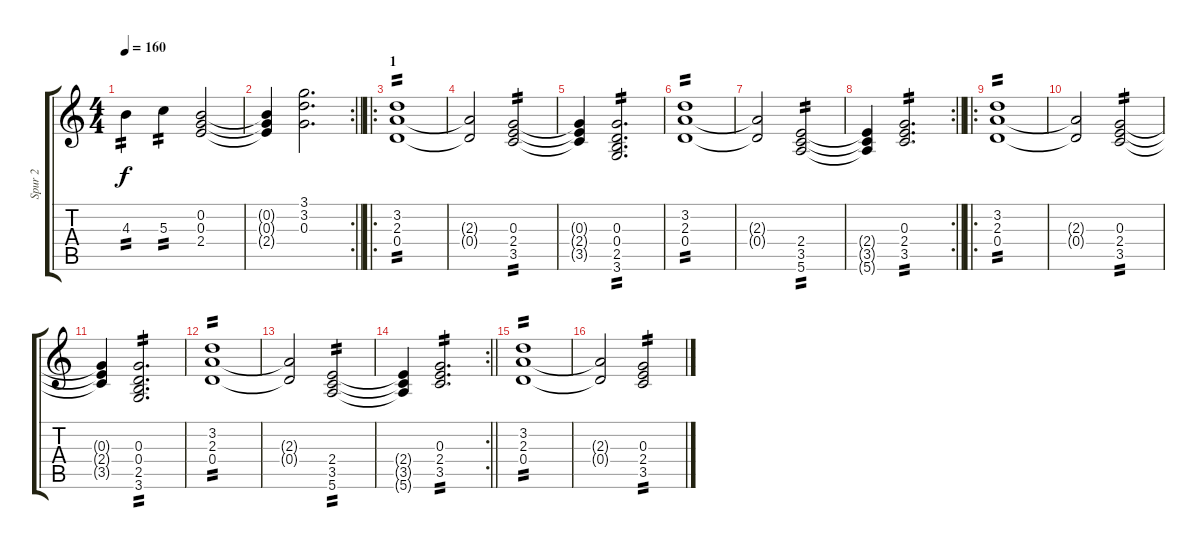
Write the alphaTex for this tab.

\track ("Spur 2" "Spur 2") {instrument distortionguitar}
\staff {score tabs}
\tuning (E4 B3 G3 D3 A2 E2) {hide}
\ts (4 4)
\tempo 160
\clef g2
\ks c
4.3.4{tp 2 dy f} 5.3.4{tp 2} (0.2 0.3 2.4).2 |
\rc 2
\barLineRight lightlight
(0.2{t} 0.3{t} 2.4{t}).4 (3.1 3.2 0.3).2{d} |
\ro
\section ("" "1")
(3.2 2.3 0.4).1{tp 2} |
(2.3{t} 0.4{t}).2 (0.3 2.4 3.5).2{tp 2} |
(0.3{t} 2.4{t} 3.5{t}).4 (0.3 0.4 2.5 3.6).2{d tp 2} |
(3.2 2.3 0.4).1{tp 2} |
(2.3{t} 0.4{t}).2 (2.4 3.5 5.6).2{tp 2} |
\rc 2
\barLineRight lightlight
(2.4{t} 3.5{t} 5.6{t}).4 (0.3 2.4 3.5).2{d tp 2} |
\ro
(3.2 2.3 0.4).1{tp 2} |
(2.3{t} 0.4{t}).2 (0.3 2.4 3.5).2{tp 2} |
(0.3{t} 2.4{t} 3.5{t}).4 (0.3 0.4 2.5 3.6).2{d tp 2} |
(3.2 2.3 0.4).1{tp 2} |
(2.3{t} 0.4{t}).2 (2.4 3.5 5.6).2{tp 2} |
\rc 2
\barLineRight lightlight
(2.4{t} 3.5{t} 5.6{t}).4 (0.3 2.4 3.5).2{d tp 2} |
(3.2 2.3 0.4).1{tp 2} |
(2.3{t} 0.4{t}).2 (0.3 2.4 3.5).2{tp 2}
